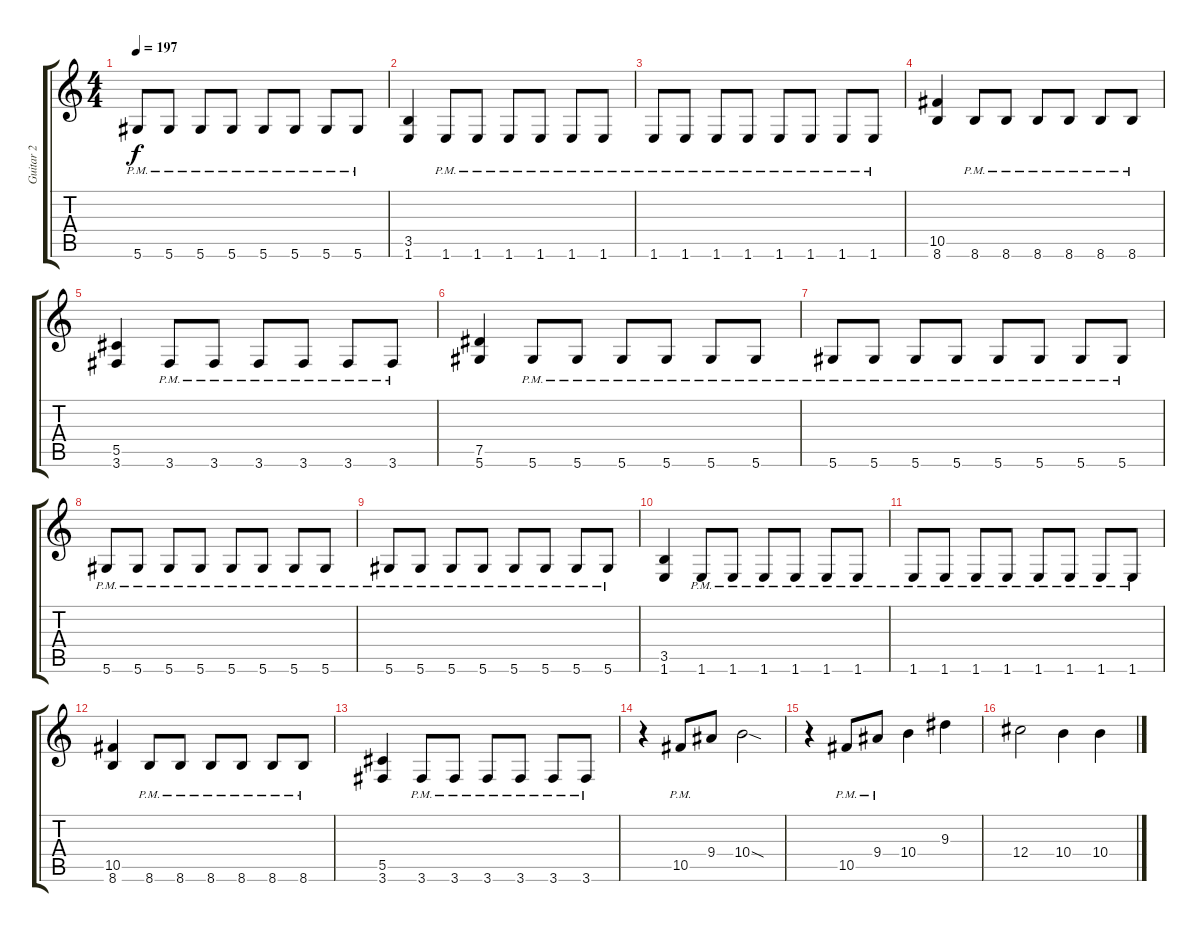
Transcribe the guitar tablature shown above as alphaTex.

\track ("Guitar 2" "Guitar 2") {instrument overdrivenguitar}
\staff {score tabs}
\tuning (Eb4 Bb3 Gb3 Db3 Ab2 Eb2) {hide}
\ts (4 4)
\tempo 197
\clef g2
\ks c
5.6{pm}.8{dy f} 5.6{pm}.8 5.6{pm}.8 5.6{pm}.8 5.6{pm}.8 5.6{pm}.8 5.6{pm}.8 5.6{pm}.8 |
(3.5 1.6).4 1.6{pm}.8 1.6{pm}.8 1.6{pm}.8 1.6{pm}.8 1.6{pm}.8 1.6{pm}.8 |
1.6{pm}.8 1.6{pm}.8 1.6{pm}.8 1.6{pm}.8 1.6{pm}.8 1.6{pm}.8 1.6{pm}.8 1.6{pm}.8 |
(10.5 8.6).4 8.6{pm}.8 8.6{pm}.8 8.6{pm}.8 8.6{pm}.8 8.6{pm}.8 8.6{pm}.8 |
(5.5 3.6).4 3.6{pm}.8 3.6{pm}.8 3.6{pm}.8 3.6{pm}.8 3.6{pm}.8 3.6{pm}.8 |
(7.5 5.6).4 5.6{pm}.8 5.6{pm}.8 5.6{pm}.8 5.6{pm}.8 5.6{pm}.8 5.6{pm}.8 |
5.6{pm}.8 5.6{pm}.8 5.6{pm}.8 5.6{pm}.8 5.6{pm}.8 5.6{pm}.8 5.6{pm}.8 5.6{pm}.8 |
5.6{pm}.8 5.6{pm}.8 5.6{pm}.8 5.6{pm}.8 5.6{pm}.8 5.6{pm}.8 5.6{pm}.8 5.6{pm}.8 |
5.6{pm}.8 5.6{pm}.8 5.6{pm}.8 5.6{pm}.8 5.6{pm}.8 5.6{pm}.8 5.6{pm}.8 5.6{pm}.8 |
(3.5 1.6).4 1.6{pm}.8 1.6{pm}.8 1.6{pm}.8 1.6{pm}.8 1.6{pm}.8 1.6{pm}.8 |
1.6{pm}.8 1.6{pm}.8 1.6{pm}.8 1.6{pm}.8 1.6{pm}.8 1.6{pm}.8 1.6{pm}.8 1.6{pm}.8 |
(10.5 8.6).4 8.6{pm}.8 8.6{pm}.8 8.6{pm}.8 8.6{pm}.8 8.6{pm}.8 8.6{pm}.8 |
(5.5 3.6).4 3.6{pm}.8 3.6{pm}.8 3.6{pm}.8 3.6{pm}.8 3.6{pm}.8 3.6{pm}.8 |
r.4{volume 16 balance 14 instrument overdrivenguitar} 10.5{pm}.8 9.4.8 10.4{sod}.2 |
r.4 10.5{pm}.8 9.4{pm}.8 10.4.4 9.3.4 |
12.4.2 10.4.4 10.4.4
